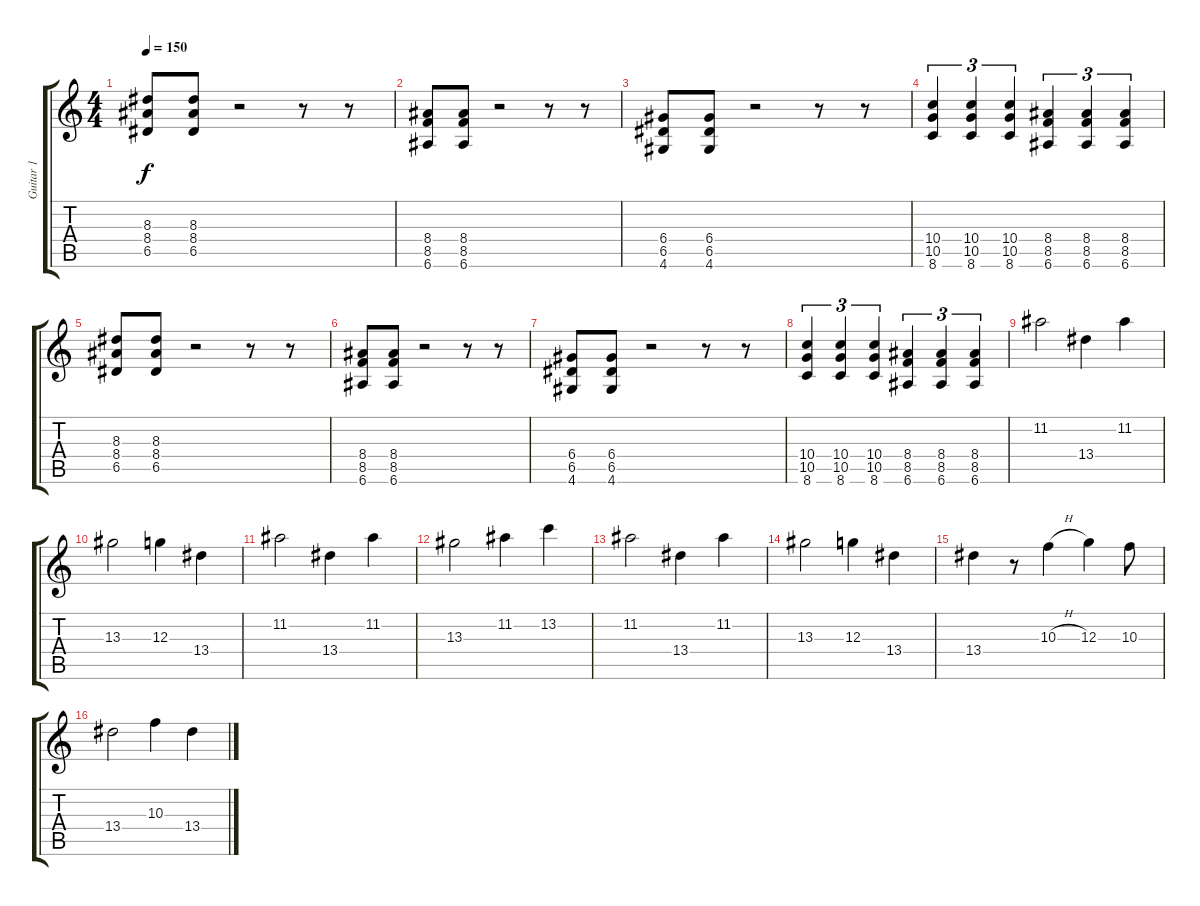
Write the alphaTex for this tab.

\track ("Guitar 1" "Guitar 1") {instrument distortionguitar}
\staff {score tabs}
\tuning (E4 B3 G3 D3 A2 E2) {hide}
\ts (4 4)
\tempo 150
\clef g2
\ks c
(8.3 8.4 6.5).8{dy f} (8.3 8.4 6.5).8 r.2 r.8 r.8 |
(8.4 8.5 6.6).8 (8.4 8.5 6.6).8 r.2 r.8 r.8 |
(6.4 6.5 4.6).8 (6.4 6.5 4.6).8 r.2 r.8 r.8 |
(10.4 10.5 8.6).4{tu (3 2)} (10.4 10.5 8.6).4{tu (3 2)} (10.4 10.5 8.6).4{tu (3 2)} (8.4 8.5 6.6).4{tu (3 2)} (8.4 8.5 6.6).4{tu (3 2)} (8.4 8.5 6.6).4{tu (3 2)} |
(8.3 8.4 6.5).8 (8.3 8.4 6.5).8 r.2 r.8 r.8 |
(8.4 8.5 6.6).8 (8.4 8.5 6.6).8 r.2 r.8 r.8 |
(6.4 6.5 4.6).8 (6.4 6.5 4.6).8 r.2 r.8 r.8 |
(10.4 10.5 8.6).4{tu (3 2)} (10.4 10.5 8.6).4{tu (3 2)} (10.4 10.5 8.6).4{tu (3 2)} (8.4 8.5 6.6).4{tu (3 2)} (8.4 8.5 6.6).4{tu (3 2)} (8.4 8.5 6.6).4{tu (3 2)} |
11.2.2 13.4.4 11.2.4 |
13.3.2 12.3.4 13.4.4 |
11.2.2 13.4.4 11.2.4 |
13.3.2 11.2.4 13.2.4 |
11.2.2 13.4.4 11.2.4 |
13.3.2 12.3.4 13.4.4 |
13.4.4 r.8 10.3{h}.4 12.3.4 10.3.8 |
13.4.2 10.3.4 13.4.4
